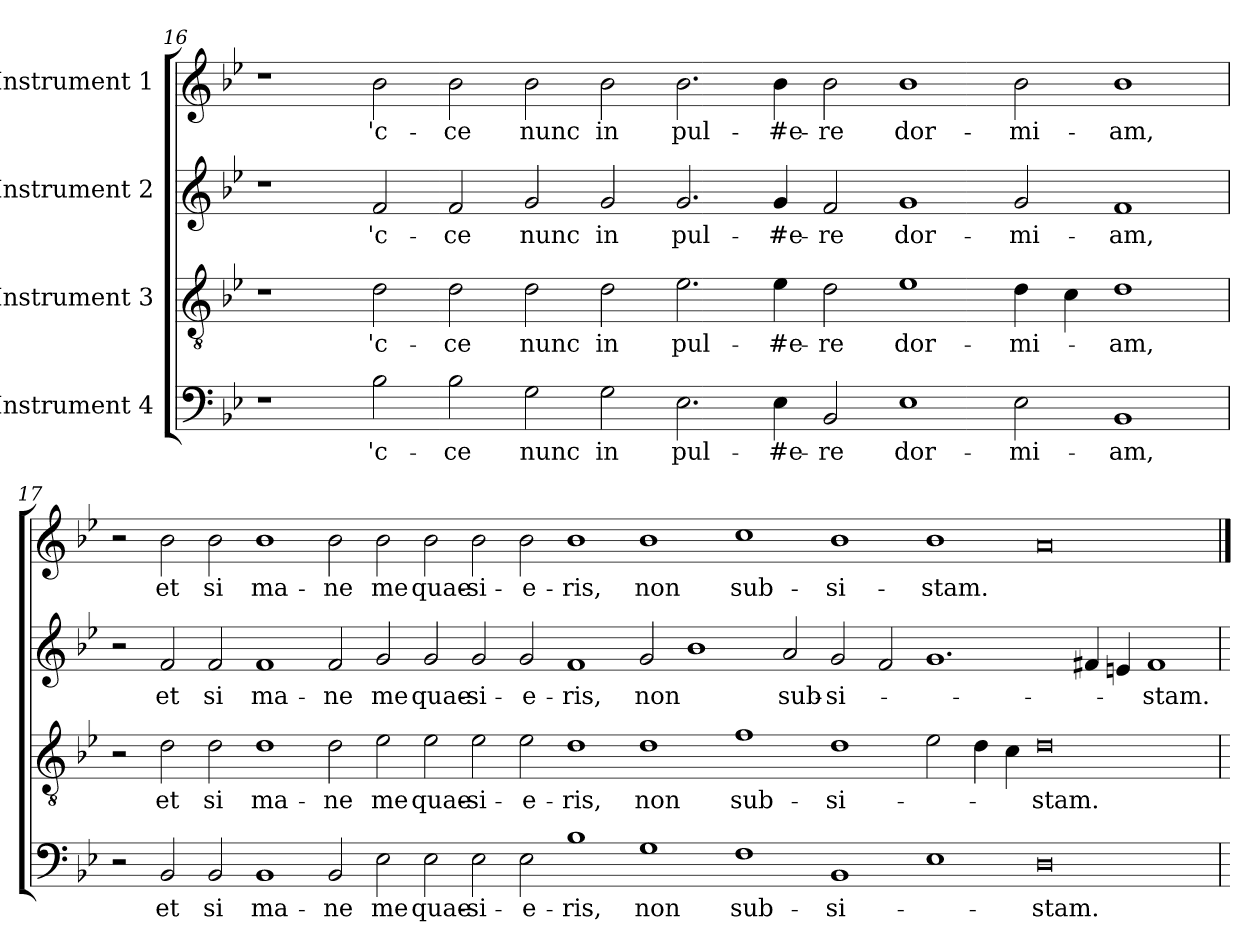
**kern	**text	**kern	**text	**kern	**text	**kern	**text
*part4	*part4	*part3	*part3	*part2	*part2	*part1	*part1
*staff4	*staff4	*staff3	*staff3	*staff2	*staff2	*staff1	*staff1
*I"Instrument 4	*	*I"Instrument 3	*	*I"Instrument 2	*	*I"Instrument 1	*
!!LO:LB:g=z
*clefF4	*	*clefGv2	*	*clefG2	*	*clefG2	*
*k[b-e-]	*	*k[b-e-]	*	*k[b-e-]	*	*k[b-e-]	*
*B-:	*	*B-:	*	*B-:	*	*B-:	*
=16	=16	=16	=16	=16	=16	=16	=16
1r	.	1r	.	1r	.	1r	.
!	!LO:LY:b:cj	!	!LO:LY:b:cj	!	!LO:LY:b:cj	!	!LO:LY:b:cj
2B-\	'c-	2d\	'c-	2f/	'c-	2b-\	'c-
!	!LO:LY:b:cj	!	!LO:LY:b:cj	!	!LO:LY:b:cj	!	!LO:LY:b:cj
2B-\	-ce	2d\	-ce	2f/	-ce	2b-\	-ce
!	!LO:LY:b:cj	!	!LO:LY:b:cj	!	!LO:LY:b:cj	!	!LO:LY:b:cj
2G\	nunc	2d\	nunc	2g/	nunc	2b-\	nunc
!	!LO:LY:b:cj	!	!LO:LY:b:cj	!	!LO:LY:b:cj	!	!LO:LY:b:cj
2G\	in	2d\	in	2g/	in	2b-\	in
!	!LO:LY:b:cj	!	!LO:LY:b:cj	!	!LO:LY:b:cj	!	!LO:LY:b:cj
2.E-\	pul-	2.e-\	pul-	2.g/	pul-	2.b-\	pul-
!	!LO:LY:b:cj	!	!LO:LY:b:cj	!	!LO:LY:b:cj	!	!LO:LY:b:cj
4E-\	-#e-	4e-\	-#e-	4g/	-#e-	4b-\	-#e-
!	!LO:LY:b:cj	!	!LO:LY:b:cj	!	!LO:LY:b:cj	!	!LO:LY:b:cj
2BB-/	-re	2d\	-re	2f/	-re	2b-\	-re
!	!LO:LY:b:cj	!	!LO:LY:b:cj	!	!LO:LY:b:cj	!	!LO:LY:b:cj
1E-	dor-	1e-	dor-	1g	dor-	1b-	dor-
!	!LO:LY:b:cj	!	!LO:LY:b:cj	!	!LO:LY:b:cj	!	!LO:LY:b:cj
2E-\	-mi-	4d\	-mi-	2g/	-mi-	2b-\	-mi-
.	.	4c\	.	.	.	.	.
!	!LO:LY:b:cj	!	!LO:LY:b:cj	!	!LO:LY:b:cj	!	!LO:LY:b:cj
1BB-	-am,	1d	-am,	1f	-am,	1b-	-am,
!!LO:LB:g=z
=17	=17	=17	=17	=17	=17	=17	=17
2r	.	2r	.	2r	.	2r	.
!	!LO:LY:b:cj	!	!LO:LY:b:cj	!	!LO:LY:b:cj	!	!LO:LY:b:cj
2BB-/	et	2d\	et	2f/	et	2b-\	et
!	!LO:LY:b:cj	!	!LO:LY:b:cj	!	!LO:LY:b:cj	!	!LO:LY:b:cj
2BB-/	si	2d\	si	2f/	si	2b-\	si
!	!LO:LY:b:cj	!	!LO:LY:b:cj	!	!LO:LY:b:cj	!	!LO:LY:b:cj
1BB-	ma-	1d	ma-	1f	ma-	1b-	ma-
!	!LO:LY:b:cj	!	!LO:LY:b:cj	!	!LO:LY:b:cj	!	!LO:LY:b:cj
2BB-/	-ne	2d\	-ne	2f/	-ne	2b-\	-ne
!	!LO:LY:b:cj	!	!LO:LY:b:cj	!	!LO:LY:b:cj	!	!LO:LY:b:cj
2E-\	me	2e-\	me	2g/	me	2b-\	me
!	!LO:LY:b:cj	!	!LO:LY:b:cj	!	!LO:LY:b:cj	!	!LO:LY:b:cj
2E-\	quae-	2e-\	quae-	2g/	quae-	2b-\	quae-
!	!LO:LY:b:cj	!	!LO:LY:b:cj	!	!LO:LY:b:cj	!	!LO:LY:b:cj
2E-\	-si-	2e-\	-si-	2g/	-si-	2b-\	-si-
!	!LO:LY:b:cj	!	!LO:LY:b:cj	!	!LO:LY:b:cj	!	!LO:LY:b:cj
2E-\	-e-	2e-\	-e-	2g/	-e-	2b-\	-e-
!	!LO:LY:b:cj	!	!LO:LY:b:cj	!	!LO:LY:b:cj	!	!LO:LY:b:cj
1B-	-ris,	1d	-ris,	1f	-ris,	1b-	-ris,
!	!LO:LY:b:cj	!	!LO:LY:b:cj	!	!LO:LY:b	!	!LO:LY:b:cj
1G	non	1d	non	2g/	non	1b-	non
.	.	.	.	1b-	.	.	.
!	!LO:LY:b:cj	!	!LO:LY:b:cj	!	!	!	!LO:LY:b:cj
1F	sub-	1f	sub-	.	.	1cc	sub-
!	!	!	!	!	!LO:LY:b:cj	!	!
.	.	.	.	2a/	sub-	.	.
!	!LO:LY:b:cj	!	!LO:LY:b:cj	!	!LO:LY:b:cj	!	!LO:LY:b:cj
1BB-	-si-	1d	-si-	2g/	-si-	1b-	-si-
.	.	.	.	2f/	.	.	.
!	!	!	!	!	!	!	!LO:LY:b
1E-	.	2e-\	.	1.g	.	1b-	-stam.
.	.	4d\	.	.	.	.	.
.	.	4c\	.	.	.	.	.
!	!LO:LY:b:cj	!	!LO:LY:b:cj	!	!	!	!
0D	-stam.	0d	-stam.	.	.	0a	.
.	.	.	.	4f#X/	.	.	.
.	.	.	.	4en/	.	.	.
!	!	!	!	!	!LO:LY:b:cj	!	!
.	.	.	.	1f#	-stam.	.	.
=	==	=	==	=	==	==	==
*-	*-	*-	*-	*-	*-	*-	*-
